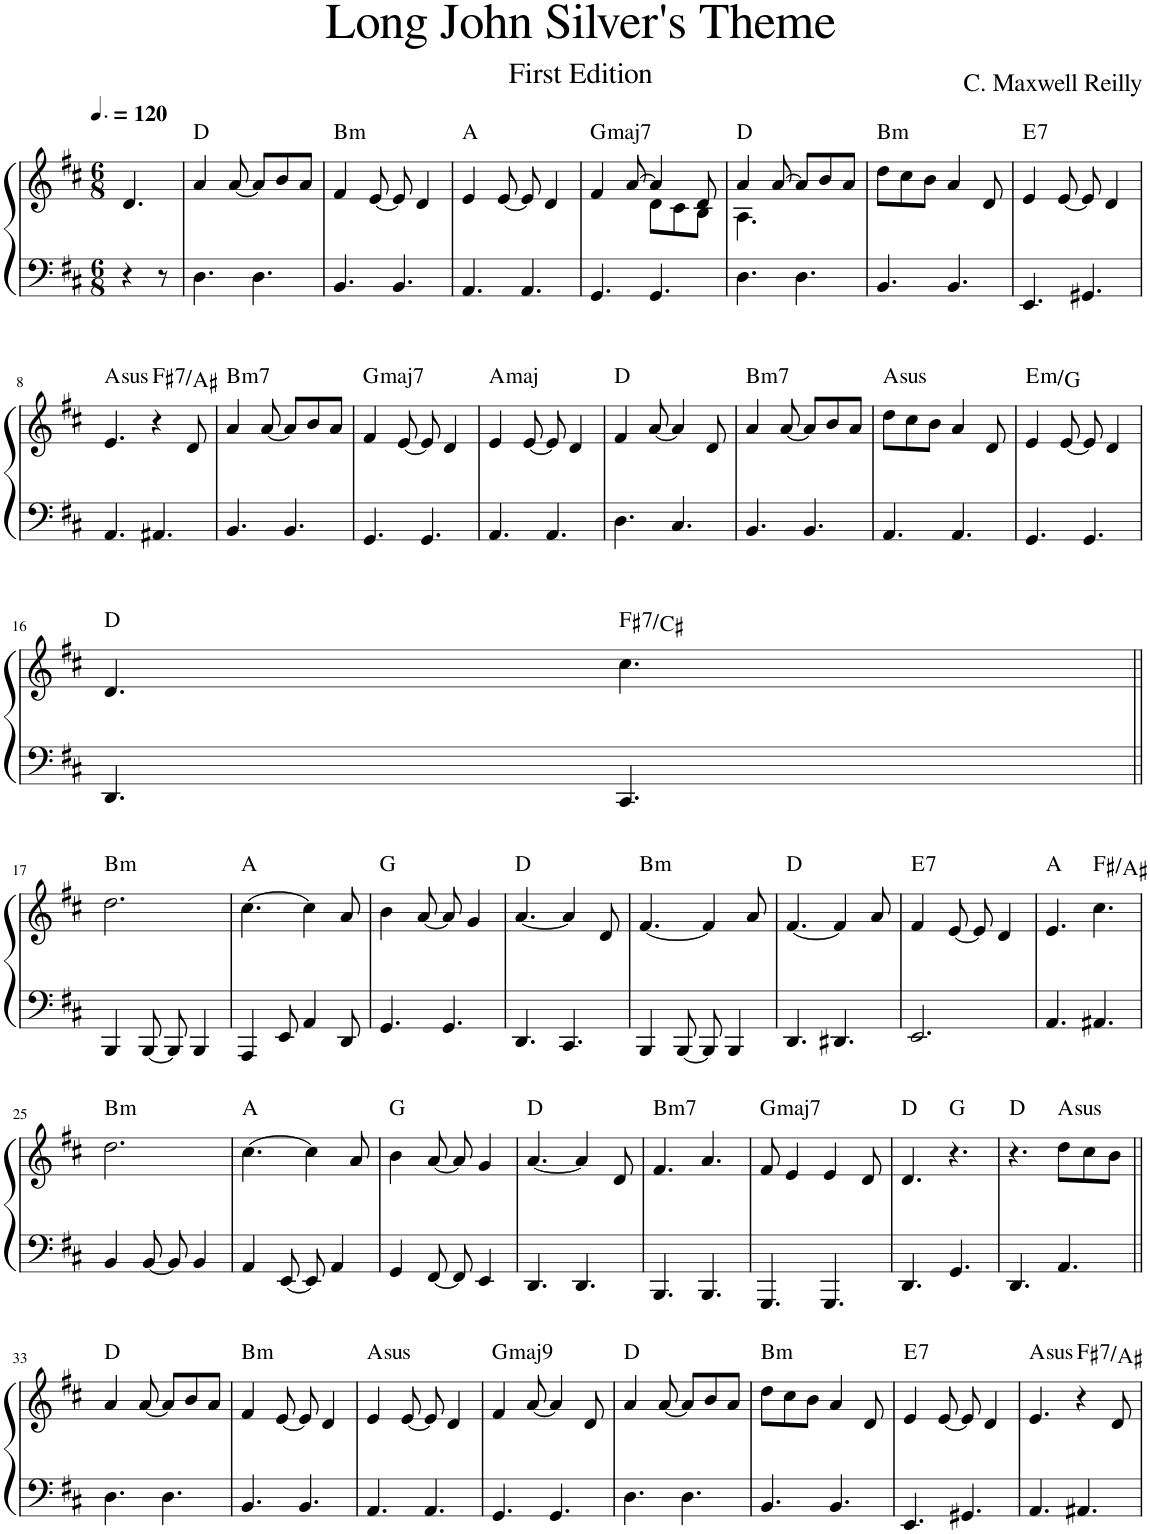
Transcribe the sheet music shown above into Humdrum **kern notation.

**kern	**kern	**harte
*part1	*part1	*part1
*staff2	*staff1	*
*I"Piano	*	*
*I'Pno.	*	*
*clefF4	*clefG2	*
*k[f#c#]	*k[f#c#]	*
*M6/8	*M6/8	*
*MM180	*MM180	*
=	=	=
4r	4.d/	.
8r	.	.
=1	=1	=1
4.D\	4a/	D:maj
.	[8a/	.
4.D\	8a/L]	.
.	8b/	.
.	8a/J	.
=2	=2	=2
!	!	!LO:H:kt=m
4.BB/	4f#/	B:min
.	[8e/	.
4.BB/	8e/]	.
.	4d/	.
=3	=3	=3
4.AA/	4e/	A:maj
.	[8e/	.
4.AA/	8e/]	.
.	4d/	.
=4	=4	=4
*	*^	*
!	!	!	!LO:H:kt=maj7
4.GG/	4f#/	4.ryy	G:maj7
.	[8a/	.	.
4.GG/	4a/]	8d\L	.
.	.	8c#\	.
.	8d/	8B\J	.
=5	=5	=5	=5
4.D\	4a/	4.A\	D:maj
.	[8a/	.	.
4.D\	8a/L]	4.ryy	.
.	8b/	.	.
.	8a/J	.	.
*	*v	*v	*
=6	=6	=6
!	!	!LO:H:kt=m
4.BB/	8dd\L	B:min
.	8cc#\	.
.	8b\J	.
4.BB/	4a/	.
.	8d/	.
=7	=7	=7
!	!	!LO:H:kt=7
4.EE/	4e/	E:7
.	[8e/	.
4.GG#X/	8e/]	.
.	4d/	.
!!LO:LB:g=z
=8	=8	=8
!	!	!LO:H:kt=sus
4.AA/	4.e/	A:sus4
!	!	!LO:H:kt=7
4.AA#X/	4r	F#:7/3
.	8d/	.
=9	=9	=9
!	!	!LO:H:kt=m7
4.BB/	4a/	B:min7
.	[8a/	.
4.BB/	8a/L]	.
.	8b/	.
.	8a/J	.
=10	=10	=10
!	!	!LO:H:kt=maj7
4.GG/	4f#/	G:maj7
.	[8e/	.
4.GG/	8e/]	.
.	4d/	.
=11	=11	=11
!	!	!LO:H:kt=maj
4.AA/	4e/	A:maj
.	[8e/	.
4.AA/	8e/]	.
.	4d/	.
=12	=12	=12
4.D\	4f#/	D:maj
.	[8a/	.
4.C#/	4a/]	.
.	8d/	.
=13	=13	=13
!	!	!LO:H:kt=m7
4.BB/	4a/	B:min7
.	[8a/	.
4.BB/	8a/L]	.
.	8b/	.
.	8a/J	.
=14	=14	=14
!	!	!LO:H:kt=sus
4.AA/	8dd\L	A:sus4
.	8cc#\	.
.	8b\J	.
4.AA/	4a/	.
.	8d/	.
=15	=15	=15
!	!	!LO:H:kt=m
4.GG/	4e/	E:min/b3
.	[8e/	.
4.GG/	8e/]	.
.	4d/	.
!!LO:LB:g=z
=16	=16	=16
4.DD/	4.d/	D:maj
!	!	!LO:H:kt=7
4.CC#/	4.cc#\	F#:7/5
!!LO:LB:g=z
=17||	=17||	=17||
!	!	!LO:H:kt=m
4BBB/	2.dd\	B:min
[8BBB/	.	.
8BBB/]	.	.
4BBB/	.	.
=18	=18	=18
4AAA/	[4.cc#\	A:maj
8EE/	.	.
4AA/	4cc#\]	.
8DD/	8a/	.
=19	=19	=19
4.GG/	4b\	G:maj
.	[8a/	.
4.GG/	8a/]	.
.	4g/	.
=20	=20	=20
4.DD/	[4.a/	D:maj
4.CC#/	4a/]	.
.	8d/	.
=21	=21	=21
!	!	!LO:H:kt=m
4BBB/	[4.f#/	B:min
[8BBB/	.	.
8BBB/]	4f#/]	.
4BBB/	.	.
.	8a/	.
=22	=22	=22
4.DD/	[4.f#/	D:maj
4.DD#X/	4f#/]	.
.	8a/	.
=23	=23	=23
!	!	!LO:H:kt=7
2.EE/	4f#/	E:7
.	[8e/	.
.	8e/]	.
.	4d/	.
=24	=24	=24
4.AA/	4.e/	A:maj
4.AA#X/	4.cc#\	F#:maj/3
!!LO:LB:g=z
=25	=25	=25
!	!	!LO:H:kt=m
4BB/	2.dd\	B:min
[8BB/	.	.
8BB/]	.	.
4BB/	.	.
=26	=26	=26
4AA/	[4.cc#\	A:maj
[8EE/	.	.
8EE/]	4cc#\]	.
4AA/	.	.
.	8a/	.
=27	=27	=27
4GG/	4b\	G:maj
[8FF#/	[8a/	.
8FF#/]	8a/]	.
4EE/	4g/	.
=28	=28	=28
4.DD/	[4.a/	D:maj
4.DD/	4a/]	.
.	8d/	.
=29	=29	=29
!	!	!LO:H:kt=m7
4.BBB/	4.f#/	B:min7
4.BBB/	4.a/	.
=30	=30	=30
!	!	!LO:H:kt=maj7
4.GGG/	8f#/	G:maj7
.	4e/	.
4.GGG/	4e/	.
.	8d/	.
=31	=31	=31
4.DD/	4.d/	D:maj
4.GG/	4.r	G:maj
=32	=32	=32
4.DD/	4.r	D:maj
!	!	!LO:H:kt=sus
4.AA/	8dd\L	A:sus4
.	8cc#\	.
.	8b\J	.
!!LO:LB:g=z
=33||	=33||	=33||
4.D\	4a/	D:maj
.	[8a/	.
4.D\	8a/L]	.
.	8b/	.
.	8a/J	.
=34	=34	=34
!	!	!LO:H:kt=m
4.BB/	4f#/	B:min
.	[8e/	.
4.BB/	8e/]	.
.	4d/	.
=35	=35	=35
!	!	!LO:H:kt=sus
4.AA/	4e/	A:sus4
.	[8e/	.
4.AA/	8e/]	.
.	4d/	.
=36	=36	=36
!	!	!LO:H:kt=maj9
4.GG/	4f#/	G:maj9
.	[8a/	.
4.GG/	4a/]	.
.	8d/	.
=37	=37	=37
4.D\	4a/	D:maj
.	[8a/	.
4.D\	8a/L]	.
.	8b/	.
.	8a/J	.
=38	=38	=38
!	!	!LO:H:kt=m
4.BB/	8dd\L	B:min
.	8cc#\	.
.	8b\J	.
4.BB/	4a/	.
.	8d/	.
=39	=39	=39
!	!	!LO:H:kt=7
4.EE/	4e/	E:7
.	[8e/	.
4.GG#X/	8e/]	.
.	4d/	.
=40	=40	=40
!	!	!LO:H:kt=sus
4.AA/	4.e/	A:sus4
!	!	!LO:H:kt=7
4.AA#X/	4r	F#:7/3
.	8d/	.
=	=	=
*-	*-	*-
